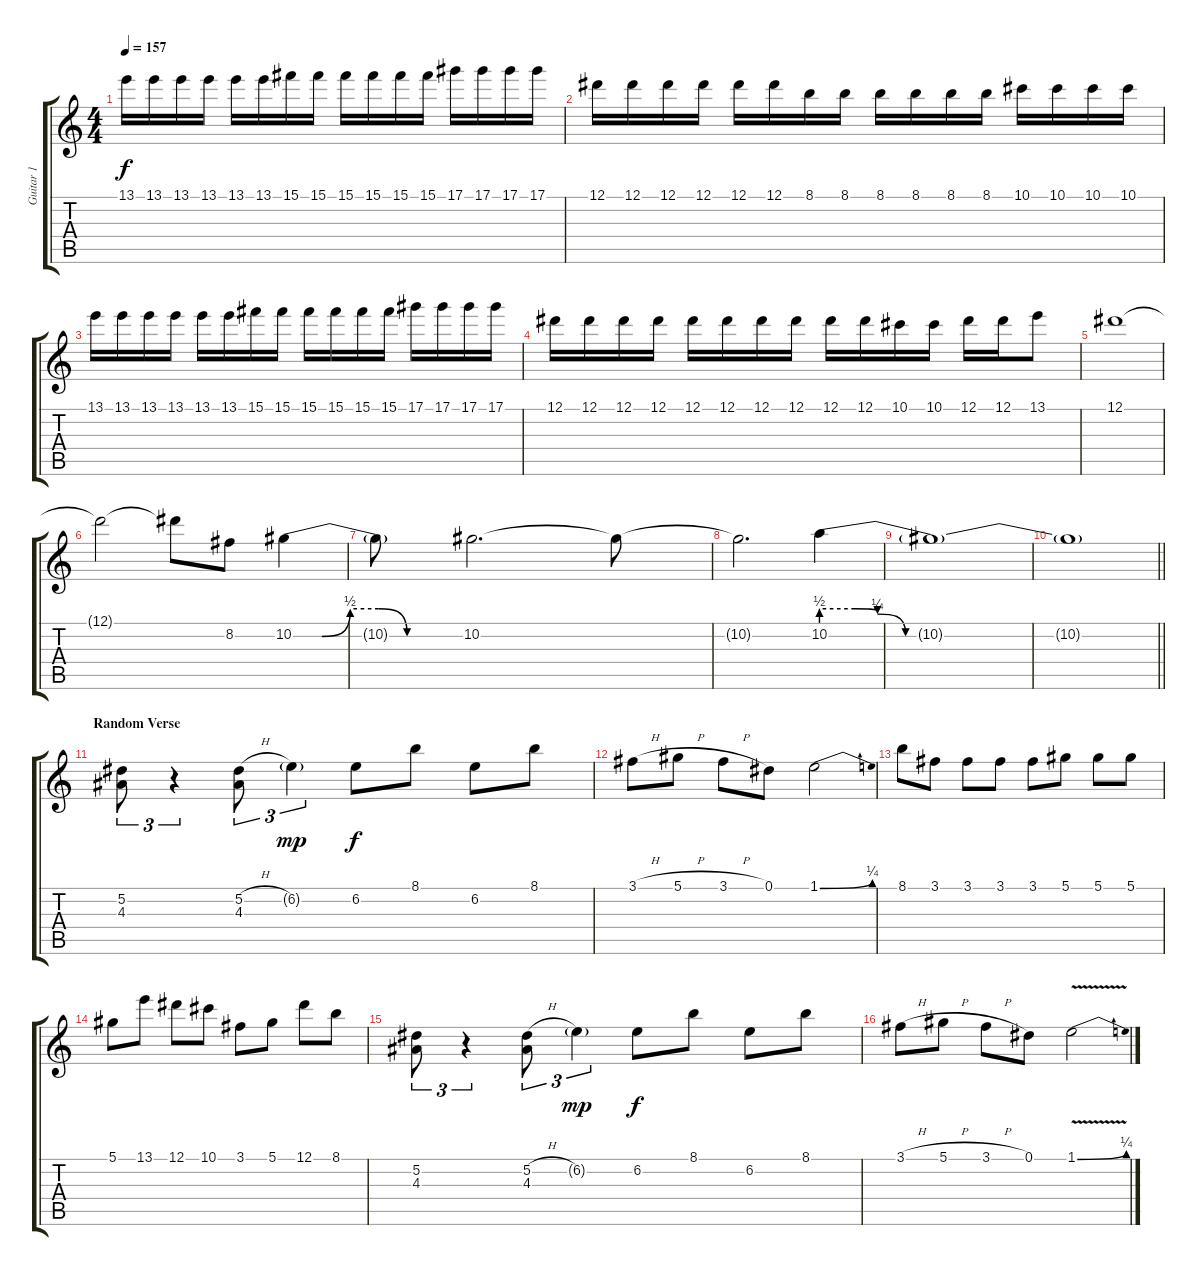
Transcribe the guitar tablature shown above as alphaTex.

\track ("Guitar 1" "Guitar 1") {instrument distortionguitar}
\staff {score tabs}
\tuning (Eb4 Bb3 Gb3 Db3 Ab2 Db2) {hide}
\ts (4 4)
\tempo 157
\clef g2
\ks c
13.1.16{dy f} 13.1.16 13.1.16 13.1.16 13.1.16 13.1.16 15.1.16 15.1.16 15.1.16 15.1.16 15.1.16 15.1.16 17.1.16 17.1.16 17.1.16 17.1.16 |
12.1.16 12.1.16 12.1.16 12.1.16 12.1.16 12.1.16 8.1.16 8.1.16 8.1.16 8.1.16 8.1.16 8.1.16 10.1.16 10.1.16 10.1.16 10.1.16 |
13.1.16 13.1.16 13.1.16 13.1.16 13.1.16 13.1.16 15.1.16 15.1.16 15.1.16 15.1.16 15.1.16 15.1.16 17.1.16 17.1.16 17.1.16 17.1.16 |
12.1.16 12.1.16 12.1.16 12.1.16 12.1.16 12.1.16 12.1.16 12.1.16 12.1.16 12.1.16 10.1.16 10.1.16 12.1.16 12.1.16 13.1.8 |
12.1.1 |
12.1{t}.2 12.1{t}.8 8.2.8 10.2{be (custom 0 0 10 0 20 2 30 2 40 0 60 0)}.4 |
10.2{t}.8 10.2.2{d} 10.2{t}.8 |
10.2{t}.2{d} 10.2{be (custom 0 2 6 2 10 1 15 0 20 0 30 0 60 0)}.4 |
10.2{t}.1 |
\barLineRight lightlight
10.2{t}.1 |
\section ("" "Random Verse")
(5.2 4.3).8{tu (3 2)} r.4{tu (3 2)} (5.2{h} 4.3).8{tu (3 2)} 6.2{g}.4{tu (3 2) dy mp} 6.2.8{dy f} 8.1.8 6.2.8 8.1.8 |
3.1{h}.8 5.1{h}.8 3.1{h}.8 0.1.8 1.1{be (bend 0 0 60 1)}.2 |
8.1.8 3.1.8 3.1.8 3.1.8 3.1.8 5.1.8 5.1.8 5.1.8 |
5.1.8 13.1.8 12.1.8 10.1.8 3.1.8 5.1.8 12.1.8 8.1.8 |
(5.2 4.3).8{tu (3 2)} r.4{tu (3 2)} (5.2{h} 4.3).8{tu (3 2)} 6.2{g}.4{tu (3 2) dy mp} 6.2.8{dy f} 8.1.8 6.2.8 8.1.8 |
3.1{h}.8 5.1{h}.8 3.1{h}.8 0.1.8 1.1{be (bend 0 0 60 1) v}.2
